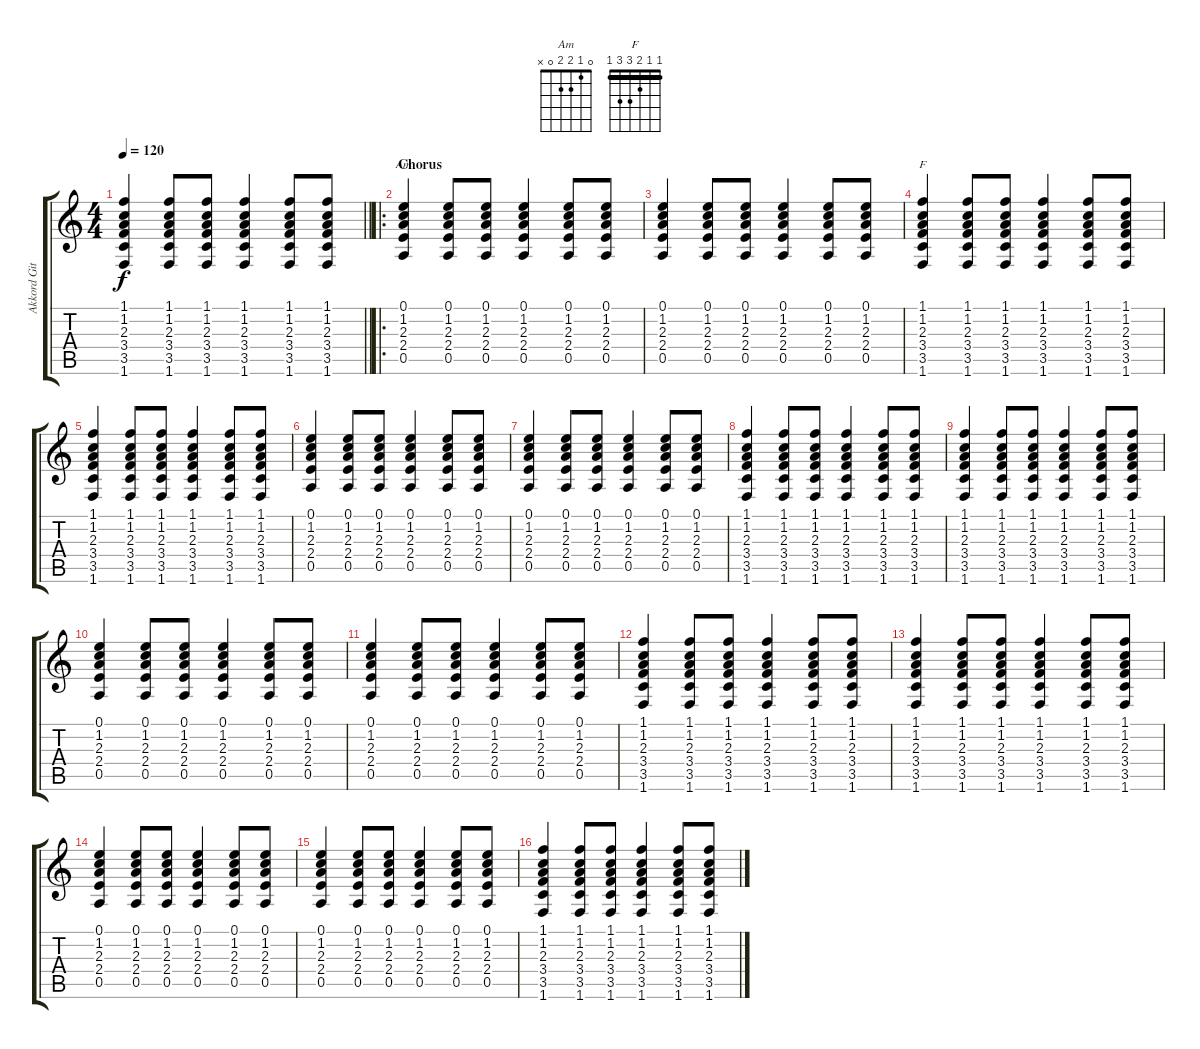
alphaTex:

\track ("Akkord Gitarre" "Akkord Git") {instrument acousticguitarnylon}
\staff {score tabs}
\tuning (E4 B3 G3 D3 A2 E2) {hide}
\chord ("Am" 0 1 2 2 0 x)
\chord ("F" 1 1 2 3 3 1) {barre 1}
\ts (4 4)
\tempo 120
\clef g2
\barLineRight lightlight
\ks c
(1.1 1.2 2.3 3.4 3.5 1.6).4{dy f} (1.1 1.2 2.3 3.4 3.5 1.6).8 (1.1 1.2 2.3 3.4 3.5 1.6).8 (1.1 1.2 2.3 3.4 3.5 1.6).4 (1.1 1.2 2.3 3.4 3.5 1.6).8 (1.1 1.2 2.3 3.4 3.5 1.6).8 |
\ro
\section ("" "Chorus")
(0.1 1.2 2.3 2.4 0.5).4{ch "Am"} (0.1 1.2 2.3 2.4 0.5).8 (0.1 1.2 2.3 2.4 0.5).8 (0.1 1.2 2.3 2.4 0.5).4 (0.1 1.2 2.3 2.4 0.5).8 (0.1 1.2 2.3 2.4 0.5).8 |
(0.1 1.2 2.3 2.4 0.5).4 (0.1 1.2 2.3 2.4 0.5).8 (0.1 1.2 2.3 2.4 0.5).8 (0.1 1.2 2.3 2.4 0.5).4 (0.1 1.2 2.3 2.4 0.5).8 (0.1 1.2 2.3 2.4 0.5).8 |
(1.1 1.2 2.3 3.4 3.5 1.6).4{ch "F"} (1.1 1.2 2.3 3.4 3.5 1.6).8 (1.1 1.2 2.3 3.4 3.5 1.6).8 (1.1 1.2 2.3 3.4 3.5 1.6).4 (1.1 1.2 2.3 3.4 3.5 1.6).8 (1.1 1.2 2.3 3.4 3.5 1.6).8 |
(1.1 1.2 2.3 3.4 3.5 1.6).4 (1.1 1.2 2.3 3.4 3.5 1.6).8 (1.1 1.2 2.3 3.4 3.5 1.6).8 (1.1 1.2 2.3 3.4 3.5 1.6).4 (1.1 1.2 2.3 3.4 3.5 1.6).8 (1.1 1.2 2.3 3.4 3.5 1.6).8 |
(0.1 1.2 2.3 2.4 0.5).4 (0.1 1.2 2.3 2.4 0.5).8 (0.1 1.2 2.3 2.4 0.5).8 (0.1 1.2 2.3 2.4 0.5).4 (0.1 1.2 2.3 2.4 0.5).8 (0.1 1.2 2.3 2.4 0.5).8 |
(0.1 1.2 2.3 2.4 0.5).4 (0.1 1.2 2.3 2.4 0.5).8 (0.1 1.2 2.3 2.4 0.5).8 (0.1 1.2 2.3 2.4 0.5).4 (0.1 1.2 2.3 2.4 0.5).8 (0.1 1.2 2.3 2.4 0.5).8 |
(1.1 1.2 2.3 3.4 3.5 1.6).4 (1.1 1.2 2.3 3.4 3.5 1.6).8 (1.1 1.2 2.3 3.4 3.5 1.6).8 (1.1 1.2 2.3 3.4 3.5 1.6).4 (1.1 1.2 2.3 3.4 3.5 1.6).8 (1.1 1.2 2.3 3.4 3.5 1.6).8 |
(1.1 1.2 2.3 3.4 3.5 1.6).4 (1.1 1.2 2.3 3.4 3.5 1.6).8 (1.1 1.2 2.3 3.4 3.5 1.6).8 (1.1 1.2 2.3 3.4 3.5 1.6).4 (1.1 1.2 2.3 3.4 3.5 1.6).8 (1.1 1.2 2.3 3.4 3.5 1.6).8 |
(0.1 1.2 2.3 2.4 0.5).4 (0.1 1.2 2.3 2.4 0.5).8 (0.1 1.2 2.3 2.4 0.5).8 (0.1 1.2 2.3 2.4 0.5).4 (0.1 1.2 2.3 2.4 0.5).8 (0.1 1.2 2.3 2.4 0.5).8 |
(0.1 1.2 2.3 2.4 0.5).4 (0.1 1.2 2.3 2.4 0.5).8 (0.1 1.2 2.3 2.4 0.5).8 (0.1 1.2 2.3 2.4 0.5).4 (0.1 1.2 2.3 2.4 0.5).8 (0.1 1.2 2.3 2.4 0.5).8 |
(1.1 1.2 2.3 3.4 3.5 1.6).4 (1.1 1.2 2.3 3.4 3.5 1.6).8 (1.1 1.2 2.3 3.4 3.5 1.6).8 (1.1 1.2 2.3 3.4 3.5 1.6).4 (1.1 1.2 2.3 3.4 3.5 1.6).8 (1.1 1.2 2.3 3.4 3.5 1.6).8 |
(1.1 1.2 2.3 3.4 3.5 1.6).4 (1.1 1.2 2.3 3.4 3.5 1.6).8 (1.1 1.2 2.3 3.4 3.5 1.6).8 (1.1 1.2 2.3 3.4 3.5 1.6).4 (1.1 1.2 2.3 3.4 3.5 1.6).8 (1.1 1.2 2.3 3.4 3.5 1.6).8 |
(0.1 1.2 2.3 2.4 0.5).4 (0.1 1.2 2.3 2.4 0.5).8 (0.1 1.2 2.3 2.4 0.5).8 (0.1 1.2 2.3 2.4 0.5).4 (0.1 1.2 2.3 2.4 0.5).8 (0.1 1.2 2.3 2.4 0.5).8 |
(0.1 1.2 2.3 2.4 0.5).4 (0.1 1.2 2.3 2.4 0.5).8 (0.1 1.2 2.3 2.4 0.5).8 (0.1 1.2 2.3 2.4 0.5).4 (0.1 1.2 2.3 2.4 0.5).8 (0.1 1.2 2.3 2.4 0.5).8 |
(1.1 1.2 2.3 3.4 3.5 1.6).4 (1.1 1.2 2.3 3.4 3.5 1.6).8 (1.1 1.2 2.3 3.4 3.5 1.6).8 (1.1 1.2 2.3 3.4 3.5 1.6).4 (1.1 1.2 2.3 3.4 3.5 1.6).8 (1.1 1.2 2.3 3.4 3.5 1.6).8
